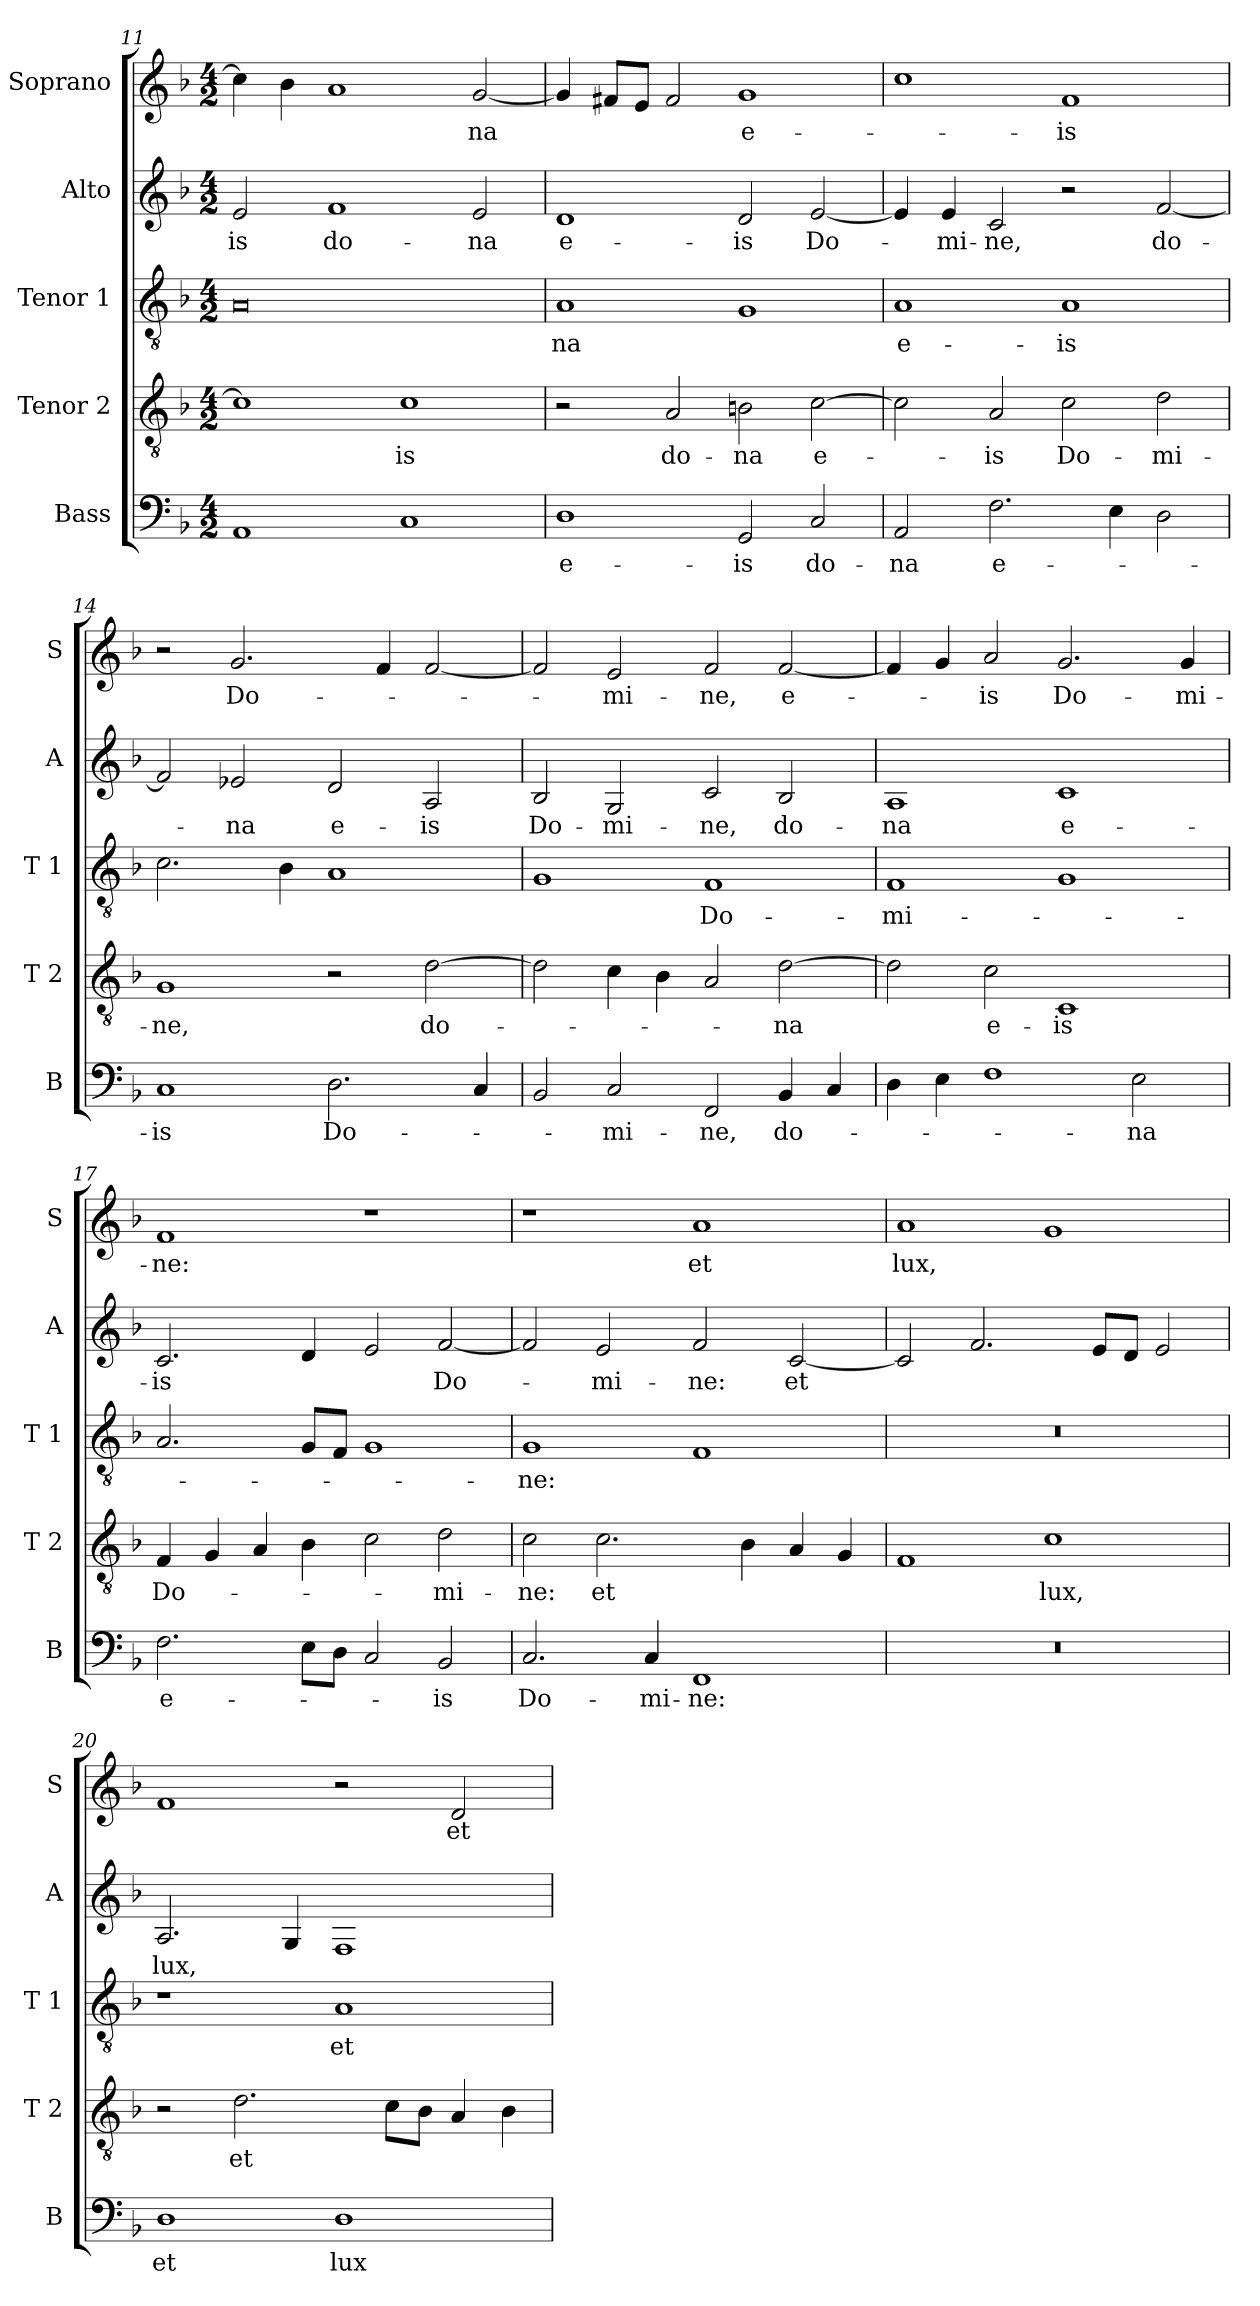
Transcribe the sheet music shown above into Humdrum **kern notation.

**kern	**text	**kern	**text	**kern	**text	**kern	**text	**kern	**text
*part5	*part5	*part4	*part4	*part3	*part3	*part2	*part2	*part1	*part1
*staff5	*staff5	*staff4	*staff4	*staff3	*staff3	*staff2	*staff2	*staff1	*staff1
*I"Bass	*	*I"Tenor 2	*	*I"Tenor 1	*	*I"Alto	*	*I"Soprano	*
*I'B	*	*I'T 2	*	*I'T 1	*	*I'A	*	*I'S	*
!!LO:PB:g=z
*clefF4	*	*clefGv2	*	*clefGv2	*	*clefG2	*	*clefG2	*
*k[b-]	*	*k[b-]	*	*k[b-]	*	*k[b-]	*	*k[b-]	*
*F:	*	*F:	*	*F:	*	*F:	*	*F:	*
*M4/2	*	*M4/2	*	*M4/2	*	*M4/2	*	*M4/2	*
=11	=11	=11	=11	=11	=11	=11	=11	=11	=11
!	!	!	!	!	!	!	!LO:LY:b:cj	!	!
1AA	.	1c]	.	0A	.	2e/	-is	4cc\]	.
.	.	.	.	.	.	.	.	4b-\	.
!	!	!	!	!	!	!	!LO:LY:b:cj	!	!
.	.	.	.	.	.	1f	do-	1a	.
!	!	!	!LO:LY:b:rj	!	!	!	!	!	!
1C	.	1c	-is	.	.	.	.	.	.
!	!	!	!	!	!	!	!LO:LY:b:cj	!	!LO:LY:b:cj
.	.	.	.	.	.	2e/	-na	[<2g/	-na
=12	=12	=12	=12	=12	=12	=12	=12	=12	=12
!	!LO:LY:b:rj	!	!	!	!LO:LY:b:cj	!	!LO:LY:b:rj	!	!
1D	e-	2r	.	1A	-na	1d	e-	4g/]	.
.	.	.	.	.	.	.	.	8f#X/L	.
.	.	.	.	.	.	.	.	8e/J	.
!	!	!	!LO:LY:b:cj	!	!	!	!	!	!
.	.	2A/	do-	.	.	.	.	2f#/	.
!	!LO:LY:b:cj	!	!LO:LY:b:cj	!	!	!	!LO:LY:b:cj	!	!LO:LY:b:rj
2GG/	-is	2Bn\	-na	1G	.	2d/	-is	1g	e-
!	!LO:LY:b:cj	!	!LO:LY:b:cj	!	!	!	!LO:LY:b:cj	!	!
2C/	do-	[>2c\	e-	.	.	[<2e/	Do-	.	.
=13	=13	=13	=13	=13	=13	=13	=13	=13	=13
!	!LO:LY:b:cj	!	!	!	!LO:LY:b:rj	!	!	!	!
2AA/	-na	2c\]	.	1A	e-	4e/]	.	1cc	.
!	!	!	!	!	!	!	!LO:LY:b	!	!
.	.	.	.	.	.	4e/	-mi-	.	.
!	!LO:LY:b:cj	!	!LO:LY:b:cj	!	!	!	!LO:LY:b:rj	!	!
2.F\	e-	2A/	-is	.	.	2c/	-ne,	.	.
!	!	!	!LO:LY:b:cj	!	!LO:LY:b:cj	!	!	!	!LO:LY:b:rj
.	.	2c\	Do-	1A	-is	2r	.	1f	-is
4E\	.	.	.	.	.	.	.	.	.
!	!	!	!LO:LY:b:cj	!	!	!	!LO:LY:b:cj	!	!
2D\	.	2d\	-mi-	.	.	[<2f/	do-	.	.
=14	=14	=14	=14	=14	=14	=14	=14	=14	=14
!	!LO:LY:b:rj	!	!LO:LY:b:cj	!	!	!	!	!	!
1C	-is	1G	-ne,	2.c\	.	2f/]	.	2r	.
!	!	!	!	!	!	!	!LO:LY:b:cj	!	!LO:LY:b:cj
.	.	.	.	.	.	2e-X/	-na	2.g/	Do-
.	.	.	.	4B-\	.	.	.	.	.
!	!LO:LY:b:cj	!	!	!	!	!	!LO:LY:b:cj	!	!
2.D\	Do-	2r	.	1A	.	2d/	e-	.	.
.	.	.	.	.	.	.	.	4f/	.
!	!	!	!LO:LY:b:cj	!	!	!	!LO:LY:b:cj	!	!
.	.	[>2d\	do-	.	.	2A/	-is	[<2f/	.
4C/	.	.	.	.	.	.	.	.	.
=15	=15	=15	=15	=15	=15	=15	=15	=15	=15
!	!	!	!	!	!	!	!LO:LY:b:cj	!	!
2BB-/	.	2d\]	.	1G	.	2B-/	Do-	2f/]	.
!	!LO:LY:b:cj	!	!	!	!	!	!LO:LY:b:cj	!	!LO:LY:b:cj
2C/	-mi-	4c\	.	.	.	2G/	-mi-	2e/	-mi-
.	.	4B-\	.	.	.	.	.	.	.
!	!LO:LY:b:cj	!	!	!	!LO:LY:b:cj	!	!LO:LY:b:cj	!	!LO:LY:b:cj
2FF/	-ne,	2A/	.	1F	Do-	2c/	-ne,	2f/	-ne,
!	!LO:LY:b:cj	!	!LO:LY:b:cj	!	!	!	!LO:LY:b:cj	!	!LO:LY:b:cj
4BB-/	do-	[<2d\	-na	.	.	2B-/	do-	[>2f/	e-
4C/	.	.	.	.	.	.	.	.	.
!!LO:LB:g=z
=16	=16	=16	=16	=16	=16	=16	=16	=16	=16
!	!	!	!	!	!LO:LY:b:cj	!	!LO:LY:b:cj	!	!
4D\	.	2d\]	.	1F	-mi-	1A	-na	4f/]	.
4E\	.	.	.	.	.	.	.	4g/	.
!	!	!	!LO:LY:b:cj	!	!	!	!	!	!LO:LY:b:cj
1F	.	2c\	e-	.	.	.	.	2a/	-is
!	!	!	!LO:LY:b:rj	!	!	!	!LO:LY:b:rj	!	!LO:LY:b:cj
.	.	1C	-is	1G	.	1c	e-	2.g/	Do-
!	!LO:LY:b:cj	!	!	!	!	!	!	!	!
2E\	-na	.	.	.	.	.	.	.	.
!	!	!	!	!	!	!	!	!	!LO:LY:b:cj
.	.	.	.	.	.	.	.	4g/	-mi-
=17	=17	=17	=17	=17	=17	=17	=17	=17	=17
!	!LO:LY:b:cj	!	!LO:LY:b:cj	!	!	!	!LO:LY:b:cj	!	!LO:LY:b:cj
2.F\	e-	4F/	Do-	2.A/	.	2.c/	-is	1f	-ne:
.	.	4G/	.	.	.	.	.	.	.
.	.	4A/	.	.	.	.	.	.	.
8E\L	.	4B-\	.	8G/L	.	4d/	.	.	.
8D\J	.	.	.	8F/J	.	.	.	.	.
2C/	.	2c\	.	1G	.	2e/	.	1r	.
!	!LO:LY:b:cj	!	!LO:LY:b:cj	!	!	!	!LO:LY:b:cj	!	!
2BB-/	-is	2d\	-mi-	.	.	[<2f/	Do-	.	.
=18	=18	=18	=18	=18	=18	=18	=18	=18	=18
!	!LO:LY:b:cj	!	!LO:LY:b:cj	!	!LO:LY:b:cj	!	!	!	!
2.C/	Do-	2c\	-ne:	1G	-ne:	2f/]	.	1r	.
!	!	!	!LO:LY:b:cj	!	!	!	!LO:LY:b:cj	!	!
.	.	2.c\	et	.	.	2e/	-mi-	.	.
!	!LO:LY:b	!	!	!	!	!	!	!	!
4C/	-mi-	.	.	.	.	.	.	.	.
!	!LO:LY:b:rj	!	!	!	!	!	!LO:LY:b:cj	!	!LO:LY:b:cj
1FF	-ne:	.	.	1F	.	2f/	-ne:	1a	et
.	.	4B-\	.	.	.	.	.	.	.
!	!	!	!	!	!	!	!LO:LY:b:cj	!	!
.	.	4A/	.	.	.	[<2c/	et	.	.
.	.	4G/	.	.	.	.	.	.	.
=19	=19	=19	=19	=19	=19	=19	=19	=19	=19
!LO:N:vis=1	!	!	!	!LO:N:vis=1	!	!	!	!	!LO:LY:b:cj
0r	.	1F	.	0r	.	2c/]	.	1a	lux,
.	.	.	.	.	.	2.f/	.	.	.
!	!	!	!LO:LY:b:cj	!	!	!	!	!	!
.	.	1c	lux,	.	.	.	.	1g	.
.	.	.	.	.	.	8e/L	.	.	.
.	.	.	.	.	.	8d/J	.	.	.
.	.	.	.	.	.	2e/	.	.	.
=20	=20	=20	=20	=20	=20	=20	=20	=20	=20
!	!LO:LY:b:cj	!	!	!	!	!	!LO:LY:b	!	!
1D	et	2r	.	1r	.	2.A/	lux,	1f	.
!	!	!	!LO:LY:b:cj	!	!	!	!	!	!
.	.	2.d\	et	.	.	.	.	.	.
.	.	.	.	.	.	4G/	.	.	.
!	!LO:LY:b:cj	!	!	!	!LO:LY:b:cj	!	!	!	!
1D	lux	.	.	1A	et	1F	.	2r	.
.	.	8c\L	.	.	.	.	.	.	.
.	.	8B-\J	.	.	.	.	.	.	.
!	!	!	!	!	!	!	!	!	!LO:LY:b:cj
.	.	4A/	.	.	.	.	.	2d/	et
.	.	4B-\	.	.	.	.	.	.	.
=	=	=	=	=	=	=	=	=	=
*-	*-	*-	*-	*-	*-	*-	*-	*-	*-
